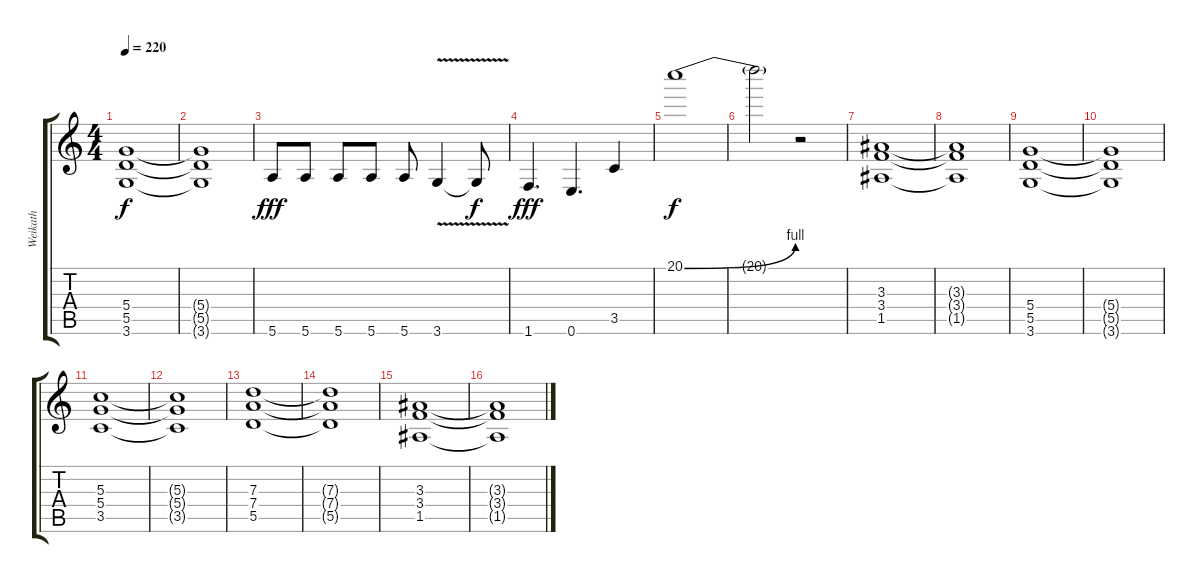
\track ("Weikath" "Weikath") {instrument distortionguitar}
\staff {score tabs}
\tuning (E4 B3 G3 D3 A2 E2) {hide}
\ts (4 4)
\tempo 220
\clef g2
\ks c
(5.4 5.5 3.6).1{dy f} |
(5.4{t} 5.5{t} 3.6{t}).1 |
5.6.8{dy fff} 5.6.8 5.6.8 5.6.8 5.6.8 3.6{v}.4 3.6{t}.8{dy f} |
1.6.4{d dy fff} 0.6.4{d} 3.5.4 |
20.1{be (bend 0 0 60 4)}.1{dy f} |
20.1{t}.2 r.2 |
(3.3 3.4 1.5).1 |
(3.3{t} 3.4{t} 1.5{t}).1 |
(5.4 5.5 3.6).1 |
(5.4{t} 5.5{t} 3.6{t}).1 |
(5.3 5.4 3.5).1 |
(5.3{t} 5.4{t} 3.5{t}).1 |
(7.3 7.4 5.5).1 |
(7.3{t} 7.4{t} 5.5{t}).1 |
(3.3 3.4 1.5).1 |
(3.3{t} 3.4{t} 1.5{t}).1
